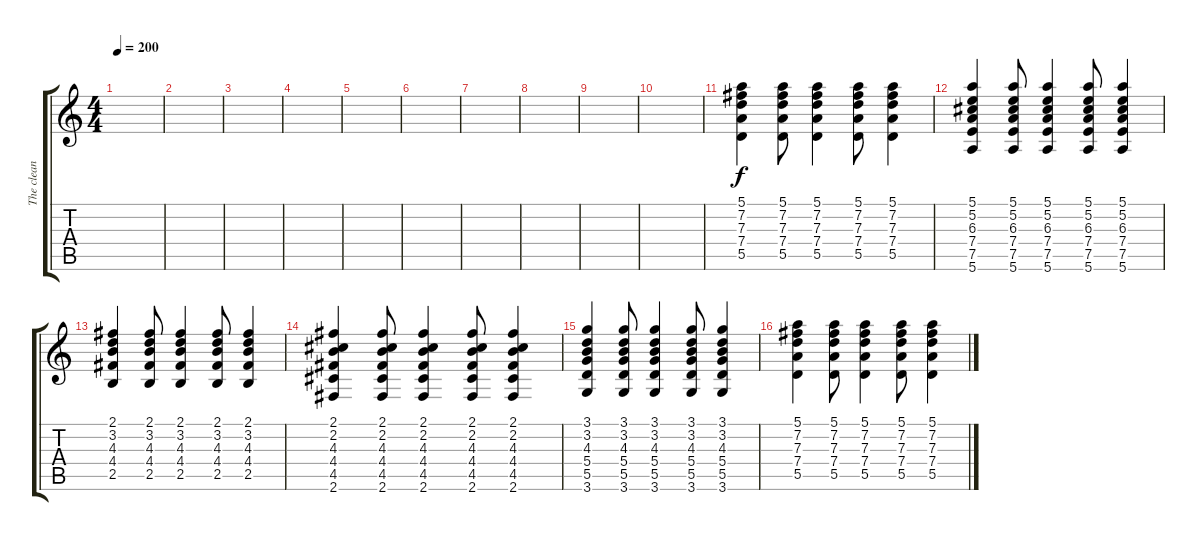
\track ("The clean guitar" "The clean ") {instrument electricguitarclean}
\staff {score tabs}
\tuning (E4 B3 G3 D3 A2 E2) {hide}
\ts (4 4)
\tempo 200
\clef g2
\ks c
|
|
|
|
|
|
|
|
|
|
(5.1 7.2 7.3 7.4 5.5).4 (5.1 7.2 7.3 7.4 5.5).8 (5.1 7.2 7.3 7.4 5.5).4 (5.1 7.2 7.3 7.4 5.5).8 (5.1 7.2 7.3 7.4 5.5).4 |
(5.1 5.2 6.3 7.4 7.5 5.6).4 (5.1 5.2 6.3 7.4 7.5 5.6).8 (5.1 5.2 6.3 7.4 7.5 5.6).4 (5.1 5.2 6.3 7.4 7.5 5.6).8 (5.1 5.2 6.3 7.4 7.5 5.6).4 |
(2.1 3.2 4.3 4.4 2.5).4 (2.1 3.2 4.3 4.4 2.5).8 (2.1 3.2 4.3 4.4 2.5).4 (2.1 3.2 4.3 4.4 2.5).8 (2.1 3.2 4.3 4.4 2.5).4 |
(2.1 2.2 4.3 4.4 4.5 2.6).4 (2.1 2.2 4.3 4.4 4.5 2.6).8 (2.1 2.2 4.3 4.4 4.5 2.6).4 (2.1 2.2 4.3 4.4 4.5 2.6).8 (2.1 2.2 4.3 4.4 4.5 2.6).4 |
(3.1 3.2 4.3 5.4 5.5 3.6).4 (3.1 3.2 4.3 5.4 5.5 3.6).8 (3.1 3.2 4.3 5.4 5.5 3.6).4 (3.1 3.2 4.3 5.4 5.5 3.6).8 (3.1 3.2 4.3 5.4 5.5 3.6).4 |
(5.1 7.2 7.3 7.4 5.5).4 (5.1 7.2 7.3 7.4 5.5).8 (5.1 7.2 7.3 7.4 5.5).4 (5.1 7.2 7.3 7.4 5.5).8 (5.1 7.2 7.3 7.4 5.5).4
